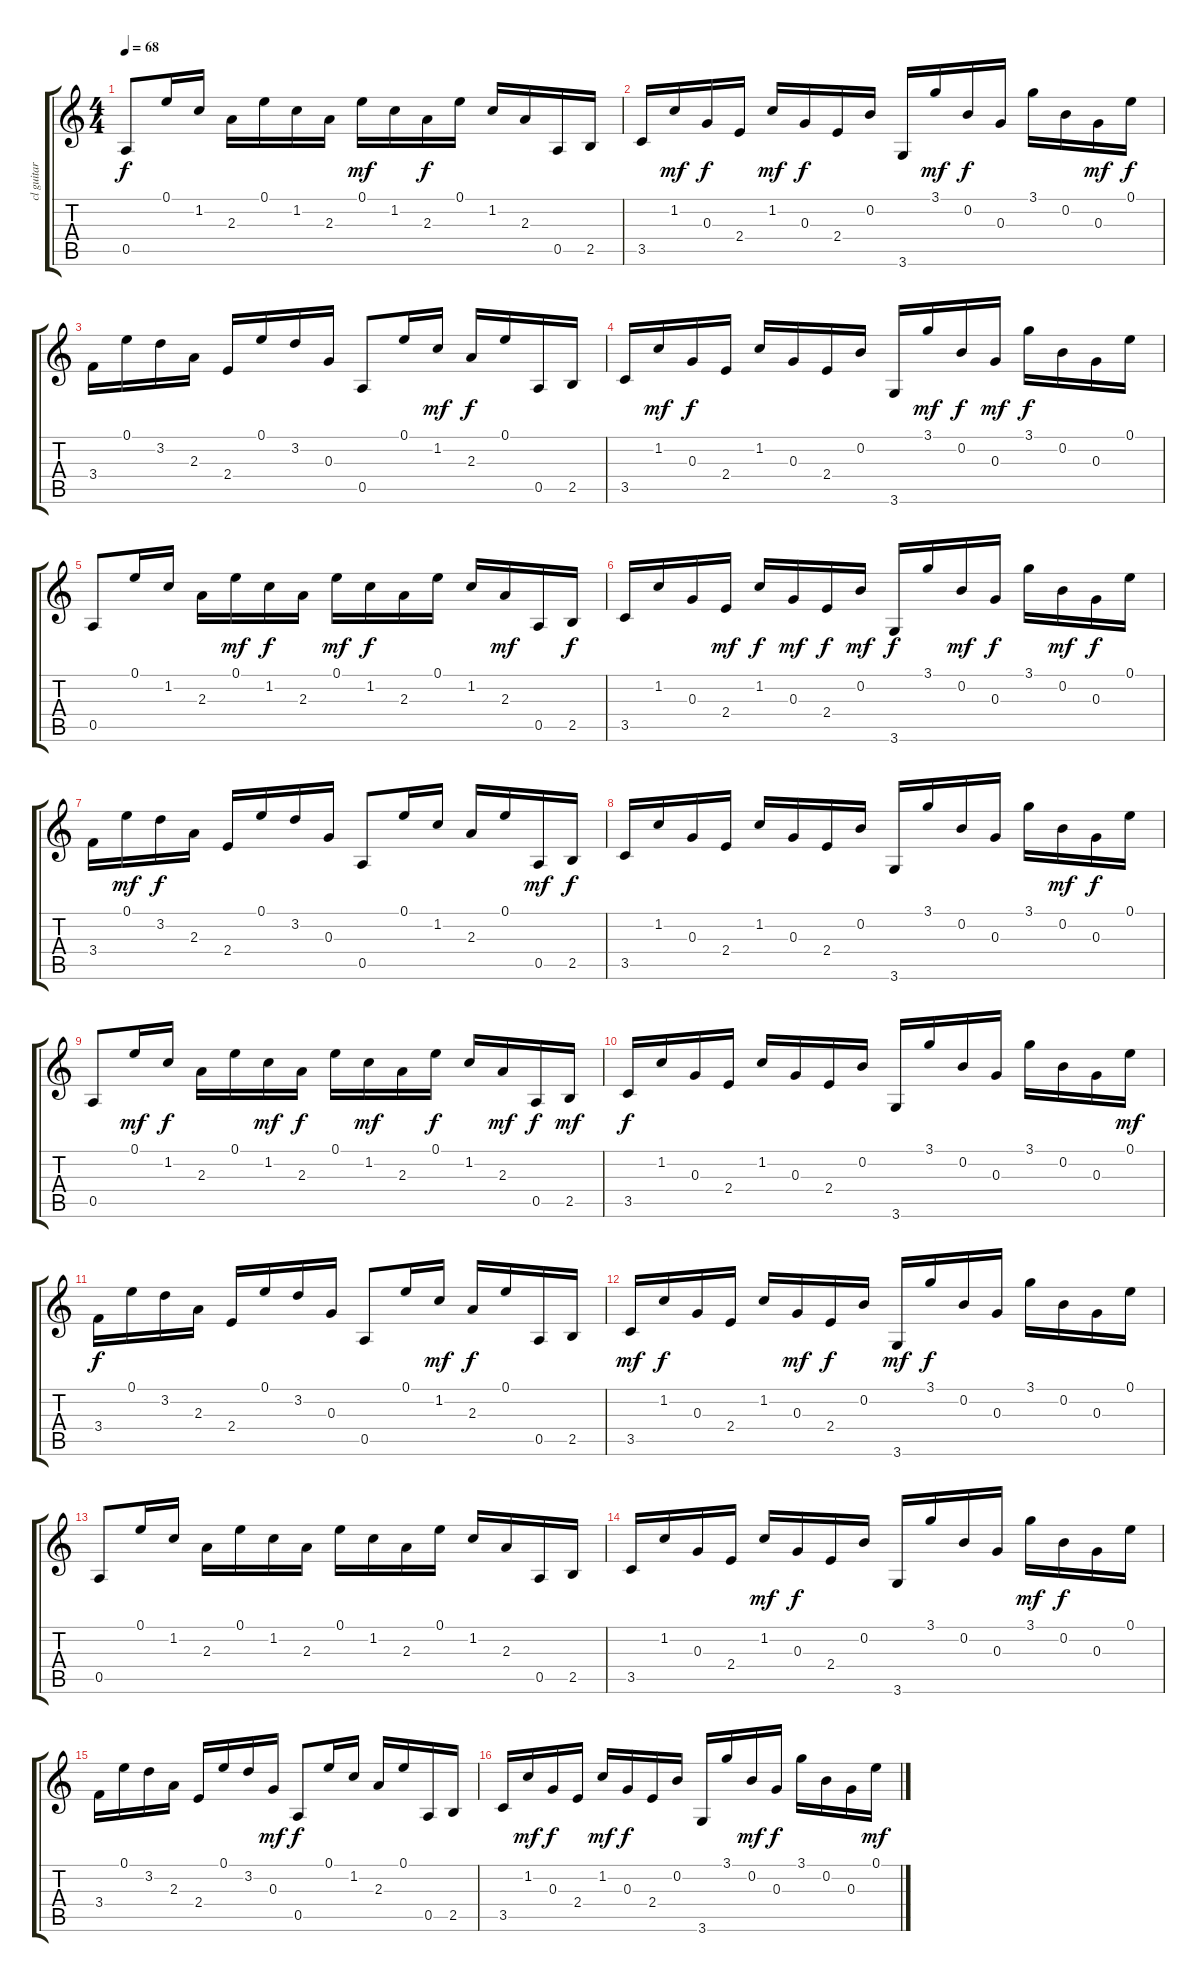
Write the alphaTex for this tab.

\track ("cl guitar R" "cl guitar ") {instrument electricguitarclean}
\staff {score tabs}
\tuning (E4 B3 G3 D3 A2 E2) {hide}
\ts (4 4)
\tempo 68
\clef g2
\ks c
0.5.8{dy f} 0.1.16 1.2.16 2.3.16 0.1.16 1.2.16 2.3.16 0.1.16{dy mf} 1.2.16 2.3.16{dy f} 0.1.16 1.2.16 2.3.16 0.5.16 2.5.16 |
3.5.16 1.2.16{dy mf} 0.3.16{dy f} 2.4.16 1.2.16{dy mf} 0.3.16{dy f} 2.4.16 0.2.16 3.6.16 3.1.16{dy mf} 0.2.16{dy f} 0.3.16 3.1.16 0.2.16 0.3.16{dy mf} 0.1.16{dy f} |
3.4.16 0.1.16 3.2.16 2.3.16 2.4.16 0.1.16 3.2.16 0.3.16 0.5.8 0.1.16 1.2.16{dy mf} 2.3.16{dy f} 0.1.16 0.5.16 2.5.16 |
3.5.16 1.2.16{dy mf} 0.3.16{dy f} 2.4.16 1.2.16 0.3.16 2.4.16 0.2.16 3.6.16 3.1.16{dy mf} 0.2.16{dy f} 0.3.16{dy mf} 3.1.16{dy f} 0.2.16 0.3.16 0.1.16 |
0.5.8 0.1.16 1.2.16 2.3.16 0.1.16{dy mf} 1.2.16{dy f} 2.3.16 0.1.16{dy mf} 1.2.16{dy f} 2.3.16 0.1.16 1.2.16 2.3.16{dy mf} 0.5.16 2.5.16{dy f} |
3.5.16 1.2.16 0.3.16 2.4.16{dy mf} 1.2.16{dy f} 0.3.16{dy mf} 2.4.16{dy f} 0.2.16{dy mf} 3.6.16{dy f} 3.1.16 0.2.16{dy mf} 0.3.16{dy f} 3.1.16 0.2.16{dy mf} 0.3.16{dy f} 0.1.16 |
3.4.16 0.1.16{dy mf} 3.2.16{dy f} 2.3.16 2.4.16 0.1.16 3.2.16 0.3.16 0.5.8 0.1.16 1.2.16 2.3.16 0.1.16 0.5.16{dy mf} 2.5.16{dy f} |
3.5.16 1.2.16 0.3.16 2.4.16 1.2.16 0.3.16 2.4.16 0.2.16 3.6.16 3.1.16 0.2.16 0.3.16 3.1.16 0.2.16{dy mf} 0.3.16{dy f} 0.1.16 |
0.5.8 0.1.16{dy mf} 1.2.16{dy f} 2.3.16 0.1.16 1.2.16{dy mf} 2.3.16{dy f} 0.1.16 1.2.16{dy mf} 2.3.16 0.1.16{dy f} 1.2.16 2.3.16{dy mf} 0.5.16{dy f} 2.5.16{dy mf} |
3.5.16{dy f} 1.2.16 0.3.16 2.4.16 1.2.16 0.3.16 2.4.16 0.2.16 3.6.16 3.1.16 0.2.16 0.3.16 3.1.16 0.2.16 0.3.16 0.1.16{dy mf} |
3.4.16{dy f} 0.1.16 3.2.16 2.3.16 2.4.16 0.1.16 3.2.16 0.3.16 0.5.8 0.1.16 1.2.16{dy mf} 2.3.16{dy f} 0.1.16 0.5.16 2.5.16 |
3.5.16{dy mf} 1.2.16{dy f} 0.3.16 2.4.16 1.2.16 0.3.16{dy mf} 2.4.16{dy f} 0.2.16 3.6.16{dy mf} 3.1.16{dy f} 0.2.16 0.3.16 3.1.16 0.2.16 0.3.16 0.1.16 |
0.5.8 0.1.16 1.2.16 2.3.16 0.1.16 1.2.16 2.3.16 0.1.16 1.2.16 2.3.16 0.1.16 1.2.16 2.3.16 0.5.16 2.5.16 |
3.5.16 1.2.16 0.3.16 2.4.16 1.2.16{dy mf} 0.3.16{dy f} 2.4.16 0.2.16 3.6.16 3.1.16 0.2.16 0.3.16 3.1.16{dy mf} 0.2.16{dy f} 0.3.16 0.1.16 |
3.4.16 0.1.16 3.2.16 2.3.16 2.4.16 0.1.16 3.2.16 0.3.16{dy mf} 0.5.8{dy f} 0.1.16 1.2.16 2.3.16 0.1.16 0.5.16 2.5.16 |
3.5.16 1.2.16{dy mf} 0.3.16{dy f} 2.4.16 1.2.16{dy mf} 0.3.16{dy f} 2.4.16 0.2.16 3.6.16 3.1.16 0.2.16{dy mf} 0.3.16{dy f} 3.1.16 0.2.16 0.3.16 0.1.16{dy mf}
